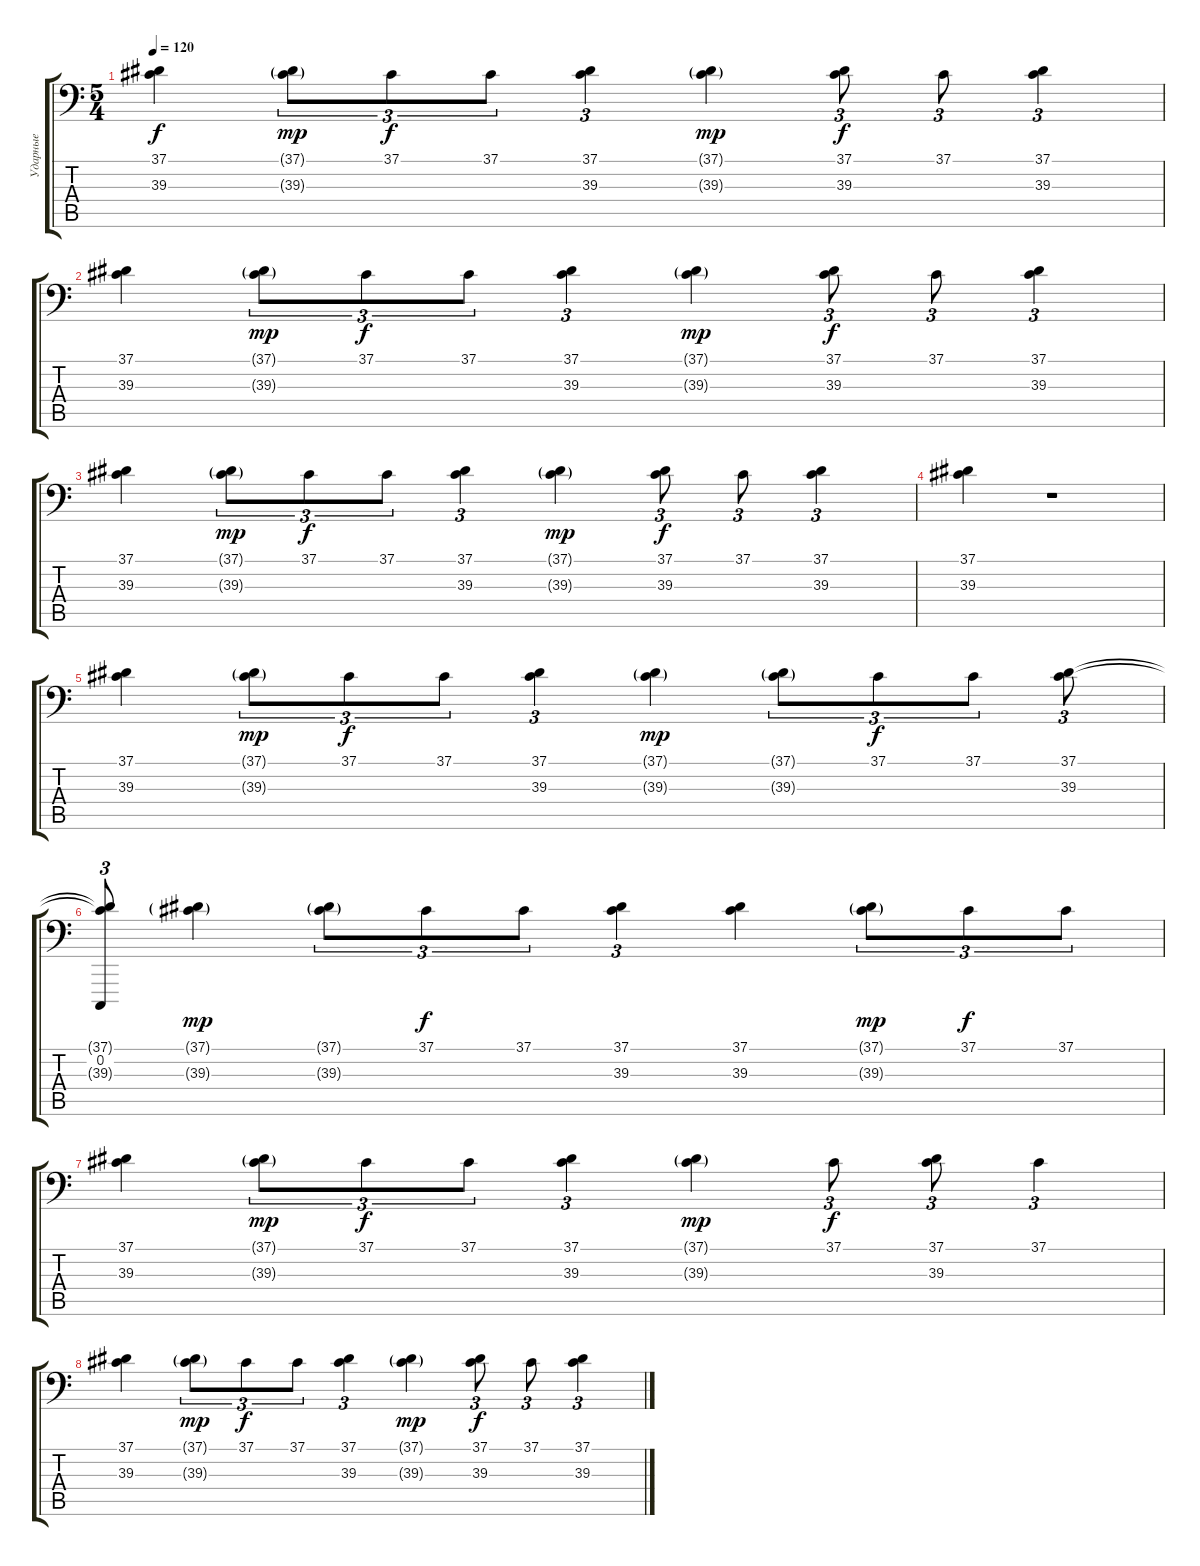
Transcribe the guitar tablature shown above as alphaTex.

\track ("Ударные" "Ударные") {instrument acousticgrandpiano}
\staff {score tabs}
\tuning (C-1 C-1 C-1 C-1 C-1 C-1) {hide}
\ts (5 4)
\tempo 120
\clef f4
\ks c
(37.1 39.3).4{dy f} (37.1{g} 39.3{g}).8{tu (3 2) dy mp} 37.1.8{tu (3 2) dy f} 37.1.8{tu (3 2)} (37.1 39.3).4{tu (3 2)} (37.1{g} 39.3{g}).4{dy mp} (37.1 39.3).8{tu (3 2) dy f} 37.1.8{tu (3 2)} (37.1 39.3).4{tu (3 2)} |
(37.1 39.3).4 (37.1{g} 39.3{g}).8{tu (3 2) dy mp} 37.1.8{tu (3 2) dy f} 37.1.8{tu (3 2)} (37.1 39.3).4{tu (3 2)} (37.1{g} 39.3{g}).4{dy mp} (37.1 39.3).8{tu (3 2) dy f} 37.1.8{tu (3 2)} (37.1 39.3).4{tu (3 2)} |
(37.1 39.3).4 (37.1{g} 39.3{g}).8{tu (3 2) dy mp} 37.1.8{tu (3 2) dy f} 37.1.8{tu (3 2)} (37.1 39.3).4{tu (3 2)} (37.1{g} 39.3{g}).4{dy mp} (37.1 39.3).8{tu (3 2) dy f} 37.1.8{tu (3 2)} (37.1 39.3).4{tu (3 2)} |
(37.1 39.3).4 r.1 |
(37.1 39.3).4 (37.1{g} 39.3{g}).8{tu (3 2) dy mp} 37.1.8{tu (3 2) dy f} 37.1.8{tu (3 2)} (37.1 39.3).4{tu (3 2)} (37.1{g} 39.3{g}).4{dy mp} (37.1{g} 39.3{g}).8{tu (3 2)} 37.1.8{tu (3 2) dy f} 37.1.8{tu (3 2)} (37.1 39.3).8{tu (3 2)} |
(37.1{t} 0.2 39.3{t}).8{tu (3 2)} (37.1{g} 39.3{g}).4{dy mp} (37.1{g} 39.3{g}).8{tu (3 2)} 37.1.8{tu (3 2) dy f} 37.1.8{tu (3 2)} (37.1 39.3).4{tu (3 2)} (37.1 39.3).4 (37.1{g} 39.3{g}).8{tu (3 2) dy mp} 37.1.8{tu (3 2) dy f} 37.1.8{tu (3 2)} |
(37.1 39.3).4 (37.1{g} 39.3{g}).8{tu (3 2) dy mp} 37.1.8{tu (3 2) dy f} 37.1.8{tu (3 2)} (37.1 39.3).4{tu (3 2)} (37.1{g} 39.3{g}).4{dy mp} 37.1.8{tu (3 2) dy f} (37.1 39.3).8{tu (3 2)} 37.1.4{tu (3 2)} |
(37.1 39.3).4 (37.1{g} 39.3{g}).8{tu (3 2) dy mp} 37.1.8{tu (3 2) dy f} 37.1.8{tu (3 2)} (37.1 39.3).4{tu (3 2)} (37.1{g} 39.3{g}).4{dy mp} (37.1 39.3).8{tu (3 2) dy f} 37.1.8{tu (3 2)} (37.1 39.3).4{tu (3 2)}
